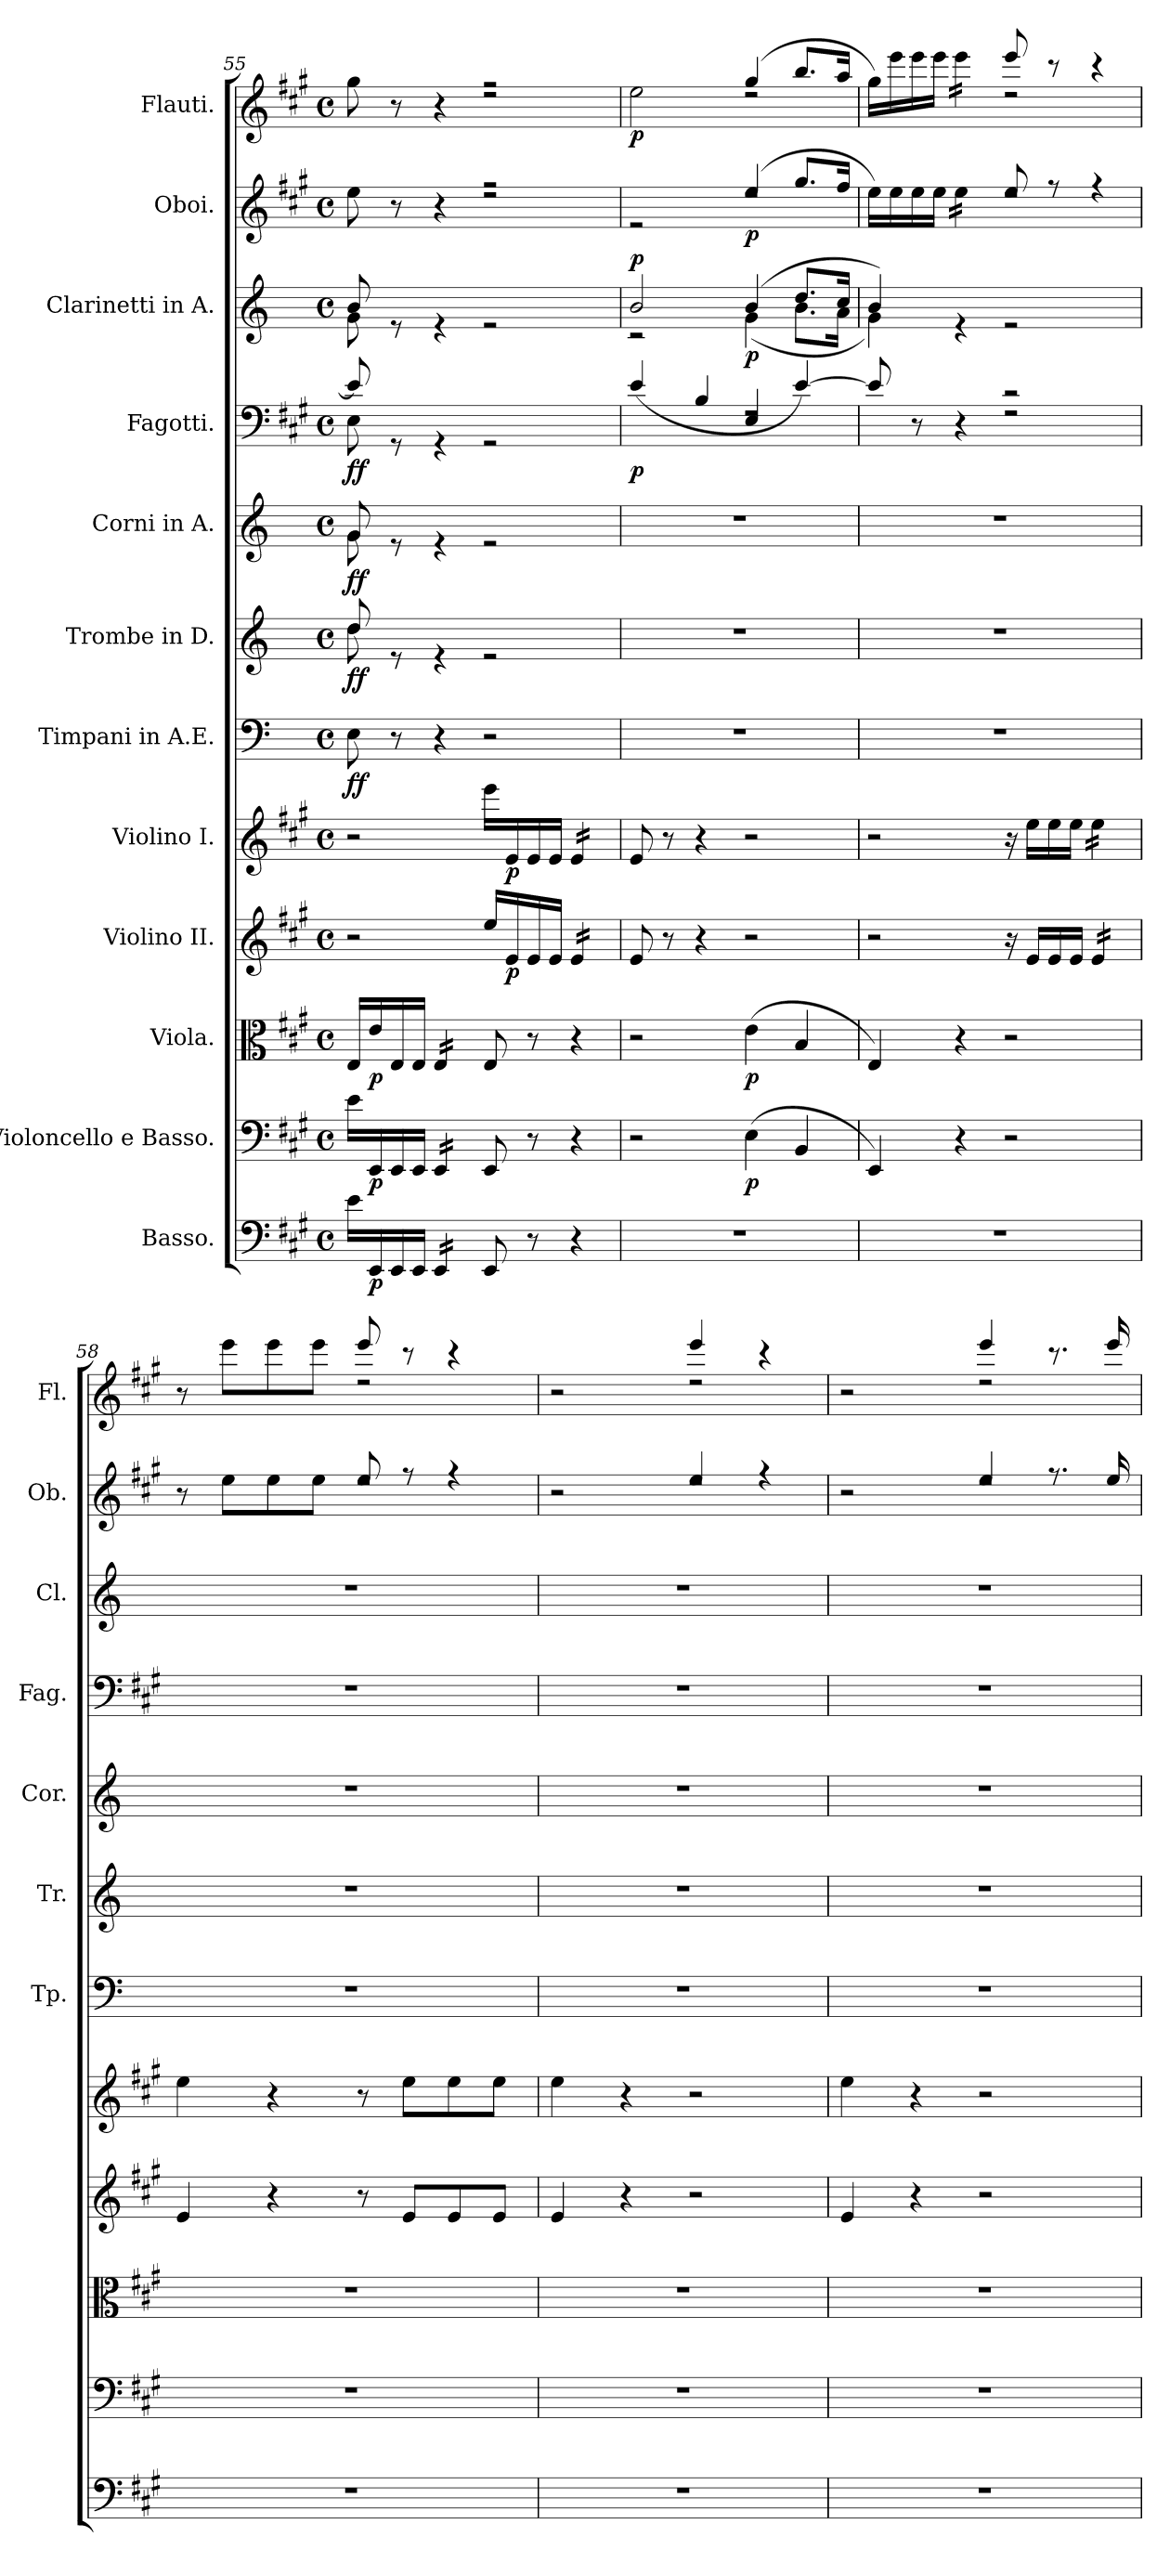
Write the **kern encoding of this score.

**kern	**dynam	**kern	**dynam	**kern	**dynam	**kern	**dynam	**kern	**dynam	**kern	**dynam	**kern	**dynam	**kern	**dynam	**kern	**dynam	**kern	**dynam	**kern	**dynam	**kern	**dynam
*part12	*part12	*part11	*part11	*part10	*part10	*part9	*part9	*part8	*part8	*part7	*part7	*part6	*part6	*part5	*part5	*part4	*part4	*part3	*part3	*part2	*part2	*part1	*part1
*staff12	*staff12	*staff11	*staff11	*staff10	*staff10	*staff9	*staff9	*staff8	*staff8	*staff7	*staff7	*staff6	*staff6	*staff5	*staff5	*staff4	*staff4	*staff3	*staff3	*staff2	*staff2	*staff1	*staff1
*I"Basso.	*	*I"Violoncello e Basso.	*	*I"Viola.	*	*I"Violino II.	*	*I"Violino I.	*	*I"Timpani in A.E.	*	*I"Trombe in D.	*	*I"Corni in A.	*	*I"Fagotti.	*	*I"Clarinetti in A.	*	*I"Oboi.	*	*I"Flauti.	*
*	*	*	*	*	*	*	*	*	*	*I'Tp.	*	*I'Tr.	*	*I'Cor.	*	*I'Fag.	*	*I'Cl.	*	*I'Ob.	*	*I'Fl.	*
*clefF4	*	*clefF4	*	*clefC3	*	*clefG2	*	*clefG2	*	*clefF4	*	*clefG2	*	*clefG2	*	*clefF4	*	*clefG2	*	*clefG2	*	*clefG2	*
*ITrd7c12	*	*	*	*	*	*	*	*	*	*	*	*ITrd-1c-2	*	*ITrd2c3	*	*	*	*ITrd2c3	*	*	*	*	*
*k[f#c#g#]	*	*k[f#c#g#]	*	*k[f#c#g#]	*	*k[f#c#g#]	*	*k[f#c#g#]	*	*k[]	*	*k[f#c#]	*	*k[f#c#g#]	*	*k[f#c#g#]	*	*k[f#c#g#]	*	*k[f#c#g#]	*	*k[f#c#g#]	*
*M4/4	*	*M4/4	*	*M4/4	*	*M4/4	*	*M4/4	*	*M4/4	*	*M4/4	*	*M4/4	*	*M4/4	*	*M4/4	*	*M4/4	*	*M4/4	*
*met(c)	*	*met(c)	*	*met(c)	*	*met(c)	*	*met(c)	*	*met(c)	*	*met(c)	*	*met(c)	*	*met(c)	*	*met(c)	*	*met(c)	*	*met(c)	*
=55	=55	=55	=55	=55	=55	=55	=55	=55	=55	=55	=55	=55	=55	=55	=55	=55	=55	=55	=55	=55	=55	=55	=55
*	*	*	*	*	*	*	*	*	*	*	*	*^	*	*^	*	*^	*	*^	*	*^	*	*^	*
!	!LO:DY:b	!	!	!	!	!	!	!	!	!	!	!	!	!	!	!	!	!	!	!	!	!	!	!	!	!	!	!	!
!	!LO:DY:n=1:b	!	!LO:DY:b	!	!	!	!	!	!	!	!	!	!	!	!	!	!	!	!	!	!	!	!	!	!	!	!	!	!
!	!	!	!LO:DY:n=1:b	!	!LO:DY:b	!	!	!	!	!	!	!	!	!	!	!	!	!	!	!	!	!	!	!	!	!	!	!	!
!	!	!	!	!	!LO:DY:n=1:b	!	!	!	!	!	!LO:DY:b	!	!	!LO:DY:b	!	!	!LO:DY:b	!	!	!LO:DY:b	!	!	!	!	!	!	!	!	!
16E\LL	fp f	16e\LL	fp f	16E/LL	fp f	2r	.	2r	.	8E\	ff	8ee/	8ee\	ff	8e/	8e\	ff	8e/]	8E\	ff	8g#/	8e\	.	8ee\	2ryy	.	8gg#\	2ryy	.
!	!LO:DY:n=2:b	!	!LO:DY:n=2:b	!	!LO:DY:n=2:b	!	!	!	!	!	!	!	!	!	!	!	!	!	!	!	!	!	!	!	!	!	!	!	!
16EEE/	p	16EE/	p	16e/	p	.	.	.	.	.	.	.	.	.	.	.	.	.	.	.	.	.	.	.	.	.	.	.	.
16EEE/	.	16EE/	.	16E/	.	.	.	.	.	8r	.	8re	2..ryy	.	8re	2..ryy	.	8rGG	2..ryy	.	8re	2..ryy	.	8r	.	.	8r	.	.
16EEE/JJ	.	16EE/JJ	.	16E/JJ	.	.	.	.	.	.	.	.	.	.	.	.	.	.	.	.	.	.	.	.	.	.	.	.	.
*tremolo	*	*	*	*	*	*	*	*	*	*	*	*	*	*	*	*	*	*	*	*	*	*	*	*	*	*	*	*	*
*	*	*tremolo	*	*	*	*	*	*	*	*	*	*	*	*	*	*	*	*	*	*	*	*	*	*	*	*	*	*	*
*	*	*	*	*tremolo	*	*	*	*	*	*	*	*	*	*	*	*	*	*	*	*	*	*	*	*	*	*	*	*	*
16EEE/LL	.	16EE/LL	.	16E/LL	.	.	.	.	.	4r	.	4re	.	.	4re	.	.	4rGG	.	.	4re	.	.	4r	.	.	4r	.	.
16EEE/	.	16EE/	.	16E/	.	.	.	.	.	.	.	.	.	.	.	.	.	.	.	.	.	.	.	.	.	.	.	.	.
16EEE/	.	16EE/	.	16E/	.	.	.	.	.	.	.	.	.	.	.	.	.	.	.	.	.	.	.	.	.	.	.	.	.
16EEE/JJ	.	16EE/JJ	.	16E/JJ	.	.	.	.	.	.	.	.	.	.	.	.	.	.	.	.	.	.	.	.	.	.	.	.	.
*	*	*	*	*Xtremolo	*	*	*	*	*	*	*	*	*	*	*	*	*	*	*	*	*	*	*	*	*	*	*	*	*
*	*	*Xtremolo	*	*	*	*	*	*	*	*	*	*	*	*	*	*	*	*	*	*	*	*	*	*	*	*	*	*	*
*Xtremolo	*	*	*	*	*	*	*	*	*	*	*	*	*	*	*	*	*	*	*	*	*	*	*	*	*	*	*	*	*
!	!	!	!	!	!	!	!LO:DY:b	!	!	!	!	!	!	!	!	!	!	!	!	!	!	!	!	!	!	!	!	!	!
!	!	!	!	!	!	!	!LO:DY:n=1:b	!	!LO:DY:b	!	!	!	!	!	!	!	!	!	!	!	!	!	!	!	!	!	!	!	!
!	!	!	!	!	!	!	!	!	!LO:DY:n=1:b	!	!	!	!	!	!	!	!	!	!	!	!	!	!	!	!	!	!	!	!
8EEE/	.	8EE/	.	8E/	.	16ee/LL	fp f	16eee\LL	fp f	2r	.	2re	.	.	2re	.	.	2rGG	.	.	2re	.	.	2r	2rdd	.	2r	2rdd	.
!	!	!	!	!	!	!	!LO:DY:n=2:b	!	!LO:DY:n=2:b	!	!	!	!	!	!	!	!	!	!	!	!	!	!	!	!	!	!	!	!
.	.	.	.	.	.	16e/	p	16e/	p	.	.	.	.	.	.	.	.	.	.	.	.	.	.	.	.	.	.	.	.
8r	.	8r	.	8r	.	16e/	.	16e/	.	.	.	.	.	.	.	.	.	.	.	.	.	.	.	.	.	.	.	.	.
.	.	.	.	.	.	16e/JJ	.	16e/JJ	.	.	.	.	.	.	.	.	.	.	.	.	.	.	.	.	.	.	.	.	.
*	*	*	*	*	*	*tremolo	*	*	*	*	*	*	*	*	*	*	*	*	*	*	*	*	*	*	*	*	*	*	*
*	*	*	*	*	*	*	*	*tremolo	*	*	*	*	*	*	*	*	*	*	*	*	*	*	*	*	*	*	*	*	*
4r	.	4r	.	4r	.	16e/LL	.	16e/LL	.	.	.	.	.	.	.	.	.	.	.	.	.	.	.	.	.	.	.	.	.
.	.	.	.	.	.	16e/	.	16e/	.	.	.	.	.	.	.	.	.	.	.	.	.	.	.	.	.	.	.	.	.
.	.	.	.	.	.	16e/	.	16e/	.	.	.	.	.	.	.	.	.	.	.	.	.	.	.	.	.	.	.	.	.
.	.	.	.	.	.	16e/JJ	.	16e/JJ	.	.	.	.	.	.	.	.	.	.	.	.	.	.	.	.	.	.	.	.	.
*	*	*	*	*	*	*	*	*Xtremolo	*	*	*	*	*	*	*	*	*	*	*	*	*	*	*	*	*	*	*	*	*
*	*	*	*	*	*	*Xtremolo	*	*	*	*	*	*	*	*	*	*	*	*	*	*	*	*	*	*	*	*	*	*	*
*	*	*	*	*	*	*	*	*	*	*	*	*v	*v	*	*	*	*	*	*	*	*	*	*	*	*	*	*	*	*
*	*	*	*	*	*	*	*	*	*	*	*	*	*	*v	*v	*	*	*	*	*	*	*	*	*	*	*	*	*
=56	=56	=56	=56	=56	=56	=56	=56	=56	=56	=56	=56	=56	=56	=56	=56	=56	=56	=56	=56	=56	=56	=56	=56	=56	=56	=56	=56
!	!	!	!	!	!	!	!	!	!	!	!	!	!	!	!	!	!	!LO:DY:b	!	!	!LO:DY:a	!	!	!	!	!	!LO:DY:b
1r	.	2r	.	2r	.	8e/	.	8e/	.	1r	.	1r	.	1r	.	(>4e/	2ryy	p	2g#/	2r	p	2re	2ryy	.	2ee\	2ryy	p
.	.	.	.	.	.	8r	.	8r	.	.	.	.	.	.	.	.	.	.	.	.	.	.	.	.	.	.	.
.	.	.	.	.	.	4r	.	4r	.	.	.	.	.	.	.	4B/	.	.	.	.	.	.	.	.	.	.	.
!	!	!	!LO:DY:b	!	!LO:DY:b	!	!	!	!	!	!	!	!	!	!	!	!	!	!	!	!LO:DY:b	!	!	!LO:DY:b	!	!	!
.	.	(>4E\	p	(>4e\	p	2r	.	2r	.	.	.	.	.	.	.	4E/	2rF	.	(>4g#/	(<4e\	p	(>4ee/	2rdd	p	(>4gg#/	2rdd	.
.	.	4BB/	.	4B/	.	.	.	.	.	.	.	.	.	.	.	[4e/)	.	.	8.b/L	8.g#\L	.	8.gg#/L	.	.	8.bb/L	.	.
.	.	.	.	.	.	.	.	.	.	.	.	.	.	.	.	.	.	.	16a/Jk	16f#\Jk	.	16ff#/Jk	.	.	16aa/Jk	.	.
=57	=57	=57	=57	=57	=57	=57	=57	=57	=57	=57	=57	=57	=57	=57	=57	=57	=57	=57	=57	=57	=57	=57	=57	=57	=57	=57	=57
1r	.	4EE/)	.	4E/)	.	2r	.	2r	.	1r	.	1r	.	1r	.	8e/]	2ryy	.	4g#/)	4e\)	.	16ee\LL)	2ryy	.	16gg#\LL)	2ryy	.
.	.	.	.	.	.	.	.	.	.	.	.	.	.	.	.	.	.	.	.	.	.	16ee\	.	.	16eee\	.	.
.	.	.	.	.	.	.	.	.	.	.	.	.	.	.	.	8r	.	.	.	.	.	16ee\	.	.	16eee\	.	.
.	.	.	.	.	.	.	.	.	.	.	.	.	.	.	.	.	.	.	.	.	.	16ee\JJ	.	.	16eee\JJ	.	.
*	*	*	*	*	*	*	*	*	*	*	*	*	*	*	*	*	*	*	*	*	*	*tremolo	*	*	*	*	*
*	*	*	*	*	*	*	*	*	*	*	*	*	*	*	*	*	*	*	*	*	*	*	*	*	*tremolo	*	*
.	.	4r	.	4r	.	.	.	.	.	.	.	.	.	.	.	4r	.	.	4re	2.ryy	.	16ee\LL	.	.	16eee\LL	.	.
.	.	.	.	.	.	.	.	.	.	.	.	.	.	.	.	.	.	.	.	.	.	16ee\	.	.	16eee\	.	.
.	.	.	.	.	.	.	.	.	.	.	.	.	.	.	.	.	.	.	.	.	.	16ee\	.	.	16eee\	.	.
.	.	.	.	.	.	.	.	.	.	.	.	.	.	.	.	.	.	.	.	.	.	16ee\JJ	.	.	16eee\JJ	.	.
*	*	*	*	*	*	*	*	*	*	*	*	*	*	*	*	*	*	*	*	*	*	*	*	*	*Xtremolo	*	*
*	*	*	*	*	*	*	*	*	*	*	*	*	*	*	*	*	*	*	*	*	*	*Xtremolo	*	*	*	*	*
.	.	2r	.	2r	.	16r	.	16r	.	.	.	.	.	.	.	2r	2rF	.	2re	.	.	8ee/	2rdd	.	8eee/	2rdd	.
.	.	.	.	.	.	16e/LL	.	16ee\LL	.	.	.	.	.	.	.	.	.	.	.	.	.	.	.	.	.	.	.
.	.	.	.	.	.	16e/	.	16ee\	.	.	.	.	.	.	.	.	.	.	.	.	.	8r	.	.	8r	.	.
.	.	.	.	.	.	16e/JJ	.	16ee\JJ	.	.	.	.	.	.	.	.	.	.	.	.	.	.	.	.	.	.	.
*	*	*	*	*	*	*tremolo	*	*	*	*	*	*	*	*	*	*	*	*	*	*	*	*	*	*	*	*	*
*	*	*	*	*	*	*	*	*tremolo	*	*	*	*	*	*	*	*	*	*	*	*	*	*	*	*	*	*	*
.	.	.	.	.	.	16e/LL	.	16ee\LL	.	.	.	.	.	.	.	.	.	.	.	.	.	4r	.	.	4r	.	.
.	.	.	.	.	.	16e/	.	16ee\	.	.	.	.	.	.	.	.	.	.	.	.	.	.	.	.	.	.	.
.	.	.	.	.	.	16e/	.	16ee\	.	.	.	.	.	.	.	.	.	.	.	.	.	.	.	.	.	.	.
.	.	.	.	.	.	16e/JJ	.	16ee\JJ	.	.	.	.	.	.	.	.	.	.	.	.	.	.	.	.	.	.	.
*	*	*	*	*	*	*	*	*Xtremolo	*	*	*	*	*	*	*	*	*	*	*	*	*	*	*	*	*	*	*
*	*	*	*	*	*	*Xtremolo	*	*	*	*	*	*	*	*	*	*	*	*	*	*	*	*	*	*	*	*	*
*	*	*	*	*	*	*	*	*	*	*	*	*	*	*	*	*v	*v	*	*	*	*	*	*	*	*	*	*
*	*	*	*	*	*	*	*	*	*	*	*	*	*	*	*	*	*	*v	*v	*	*	*	*	*	*	*
=58	=58	=58	=58	=58	=58	=58	=58	=58	=58	=58	=58	=58	=58	=58	=58	=58	=58	=58	=58	=58	=58	=58	=58	=58	=58
1r	.	1r	.	1r	.	4e/	.	4ee\	.	1r	.	1r	.	1r	.	1r	.	1r	.	8r	2ryy	.	8r	2ryy	.
.	.	.	.	.	.	.	.	.	.	.	.	.	.	.	.	.	.	.	.	8ee\L	.	.	8eee\L	.	.
.	.	.	.	.	.	4r	.	4r	.	.	.	.	.	.	.	.	.	.	.	8ee\	.	.	8eee\	.	.
.	.	.	.	.	.	.	.	.	.	.	.	.	.	.	.	.	.	.	.	8ee\J	.	.	8eee\J	.	.
.	.	.	.	.	.	8r	.	8r	.	.	.	.	.	.	.	.	.	.	.	8ee/	2rdd	.	8eee/	2rdd	.
.	.	.	.	.	.	8e/L	.	8ee\L	.	.	.	.	.	.	.	.	.	.	.	8r	.	.	8r	.	.
.	.	.	.	.	.	8e/	.	8ee\	.	.	.	.	.	.	.	.	.	.	.	4r	.	.	4r	.	.
.	.	.	.	.	.	8e/J	.	8ee\J	.	.	.	.	.	.	.	.	.	.	.	.	.	.	.	.	.
=59	=59	=59	=59	=59	=59	=59	=59	=59	=59	=59	=59	=59	=59	=59	=59	=59	=59	=59	=59	=59	=59	=59	=59	=59	=59
1r	.	1r	.	1r	.	4e/	.	4ee\	.	1r	.	1r	.	1r	.	1r	.	1r	.	2r	2ryy	.	2r	2ryy	.
.	.	.	.	.	.	4r	.	4r	.	.	.	.	.	.	.	.	.	.	.	.	.	.	.	.	.
.	.	.	.	.	.	2r	.	2r	.	.	.	.	.	.	.	.	.	.	.	4ee/	2rdd	.	4eee/	2rdd	.
.	.	.	.	.	.	.	.	.	.	.	.	.	.	.	.	.	.	.	.	4r	.	.	4r	.	.
=60	=60	=60	=60	=60	=60	=60	=60	=60	=60	=60	=60	=60	=60	=60	=60	=60	=60	=60	=60	=60	=60	=60	=60	=60	=60
1r	.	1r	.	1r	.	4e/	.	4ee\	.	1r	.	1r	.	1r	.	1r	.	1r	.	2r	2ryy	.	2r	2ryy	.
.	.	.	.	.	.	4r	.	4r	.	.	.	.	.	.	.	.	.	.	.	.	.	.	.	.	.
.	.	.	.	.	.	2r	.	2r	.	.	.	.	.	.	.	.	.	.	.	4ee/	2rdd	.	4eee/	2rdd	.
.	.	.	.	.	.	.	.	.	.	.	.	.	.	.	.	.	.	.	.	8.r	.	.	8.r	.	.
.	.	.	.	.	.	.	.	.	.	.	.	.	.	.	.	.	.	.	.	16ee/	.	.	16eee/	.	.
*	*	*	*	*	*	*	*	*	*	*	*	*	*	*	*	*	*	*	*	*v	*v	*	*	*	*
*	*	*	*	*	*	*	*	*	*	*	*	*	*	*	*	*	*	*	*	*	*	*v	*v	*
=	=	=	=	=	=	=	=	=	=	=	=	=	=	=	=	=	=	=	=	=	=	=	=
*-	*-	*-	*-	*-	*-	*-	*-	*-	*-	*-	*-	*-	*-	*-	*-	*-	*-	*-	*-	*-	*-	*-	*-
